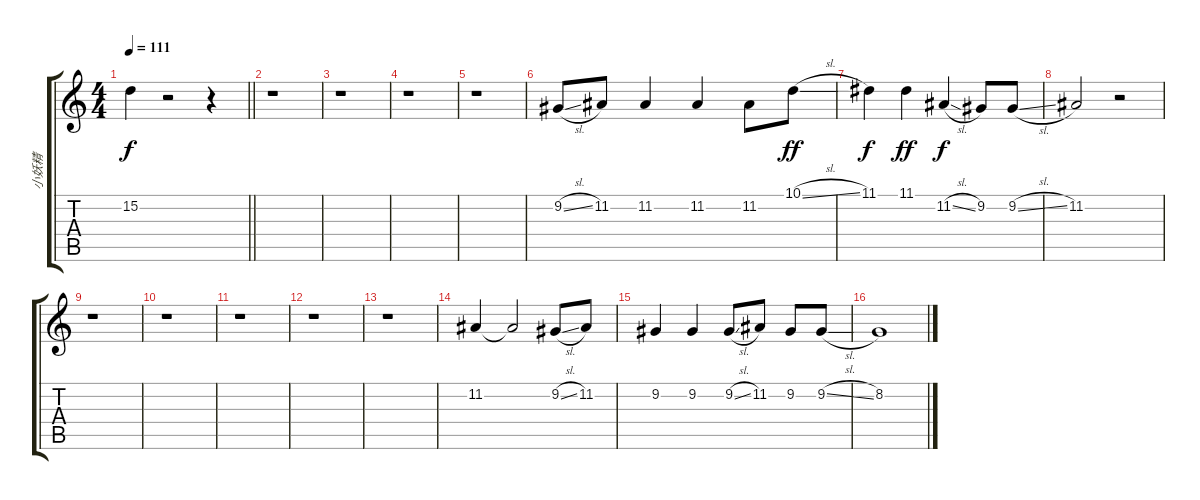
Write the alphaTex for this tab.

\track ("小妖精" "小妖精") {instrument voiceoohs}
\staff {score tabs}
\tuning (E4 B3 G3 D3 A2 E2) {hide}
\ts (4 4)
\tempo 111
\clef g2
\barLineRight lightlight
\ks c
15.2{t}.4{dy f volume 0} r.2 r.4 |
r.1{volume 10} |
r.1 |
r.1 |
r.1 |
9.2{sl}.8 11.2.8 11.2.4 11.2.4 11.2.8 10.1{sl}.8{dy ff} |
11.1.4{dy f} 11.1.4{dy ff} 11.2{sl}.4{dy f} 9.2.8 9.2{sl}.8 |
11.2.2 r.2 |
r.1 |
r.1 |
r.1 |
r.1 |
r.1 |
11.2.4 11.2{t}.2 9.2{sl}.8 11.2.8 |
9.2.4 9.2.4 9.2{sl}.8 11.2.8 9.2.8 9.2{sl}.8 |
8.2.1{volume 2}
